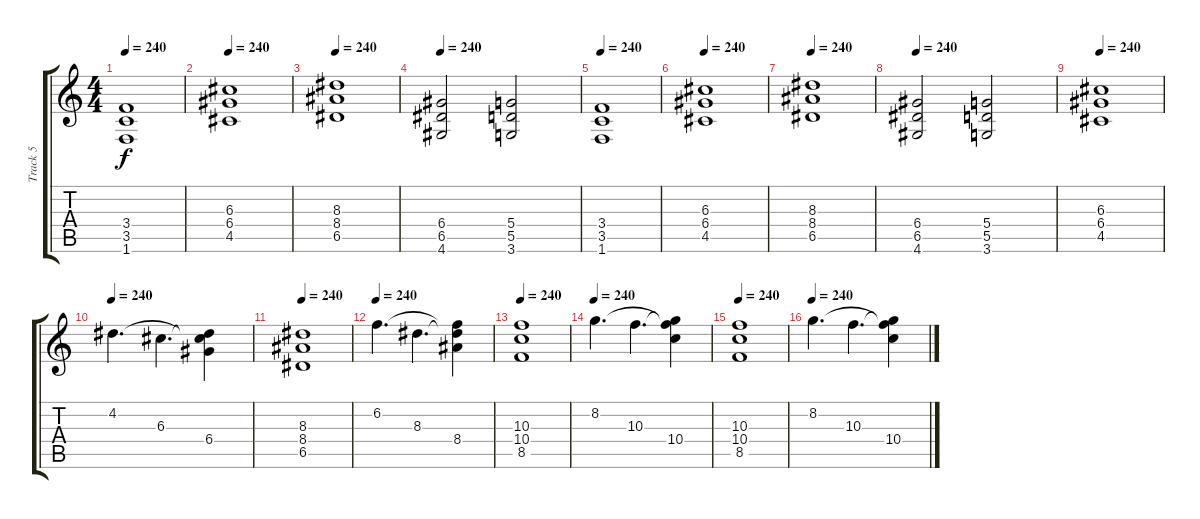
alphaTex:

\track ("Track 5" "Track 5") {instrument distortionguitar}
\staff {score tabs}
\tuning (E4 B3 G3 D3 A2 E2) {hide}
\ts (4 4)
\tempo 240
\clef g2
\ks c
(3.4 3.5 1.6).1{dy f} |
\tempo 240
(6.3 6.4 4.5).1 |
\tempo 240
(8.3 8.4 6.5).1 |
\tempo 240
(6.4 6.5 4.6).2 (5.4 5.5 3.6).2 |
\tempo 240
(3.4 3.5 1.6).1 |
\tempo 240
(6.3 6.4 4.5).1 |
\tempo 240
(8.3 8.4 6.5).1 |
\tempo 240
(6.4 6.5 4.6).2 (5.4 5.5 3.6).2 |
\tempo 240
(6.3 6.4 4.5).1 |
\tempo 240
4.2.4{d} 6.3.4{d} (4.2{t} 6.3{t} 6.4).4 |
\tempo 240
(8.3 8.4 6.5).1 |
\tempo 240
6.2.4{d} 8.3.4{d} (6.2{t} 8.3{t} 8.4).4 |
\tempo 240
(10.3 10.4 8.5).1 |
\tempo 240
8.2.4{d} 10.3.4{d} (8.2{t} 10.3{t} 10.4).4 |
\tempo 240
(10.3 10.4 8.5).1 |
\tempo 240
8.2.4{d} 10.3.4{d} (8.2{t} 10.3{t} 10.4).4
